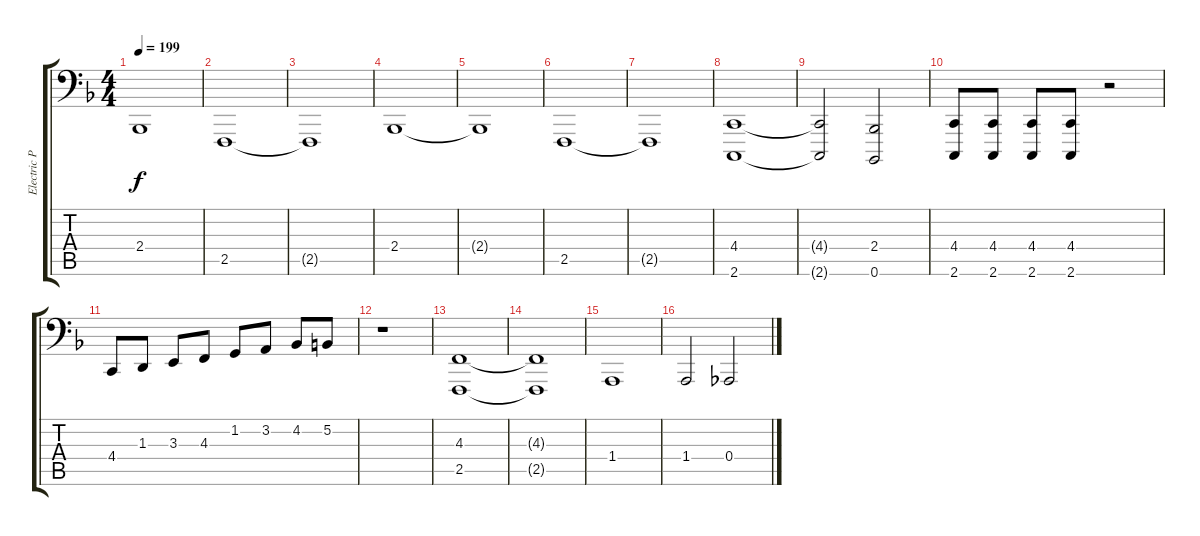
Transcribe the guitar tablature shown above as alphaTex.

\track ("Electric Piano" "Electric P") {instrument electricgrandpiano}
\staff {score tabs}
\tuning (B2 Gb2 Db2 Ab1 Eb1 Bb0) {hide}
\ts (4 4)
\tempo 199
\clef f4
\ks f
2.4{t}.1{dy f} |
2.5.1 |
2.5{t}.1 |
2.4.1 |
2.4{t}.1 |
2.5.1 |
2.5{t}.1 |
(4.4 2.6).1 |
(4.4{t} 2.6{t}).2 (2.4 0.6).2 |
(4.4 2.6).8 (4.4 2.6).8 (4.4 2.6).8 (4.4 2.6).8 r.2 |
4.4.8 1.3.8 3.3.8 4.3.8 1.2.8 3.2.8 4.2.8 5.2.8 |
r.1 |
(4.3 2.5).1 |
(4.3{t} 2.5{t}).1 |
1.4.1 |
1.4.2 0.4.2
